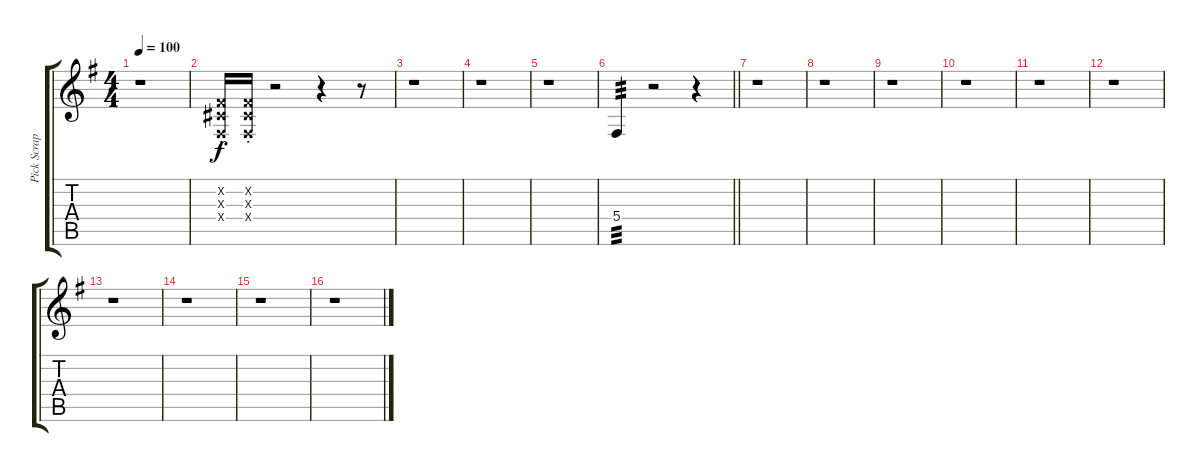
\track ("Pick Scrapes and Slides" "Pick Scrap") {instrument guitarfretnoise}
\staff {score tabs}
\tuning (Eb4 Bb3 Gb3 Db3 Ab2 Eb2) {hide}
\ts (4 4)
\tempo 100
\clef g2
\ks g
r.1{dy f} |
(8.2{st x} 7.3{st x} 5.4{st x}).16 (8.2{st x} 7.3{st x} 5.4{st x}).16 r.2 r.4 r.8 |
r.1 |
r.1 |
r.1 |
\barLineRight lightlight
5.4.4{tp 3} r.2 r.4 |
r.1 |
r.1 |
r.1 |
r.1 |
r.1 |
r.1 |
r.1 |
r.1 |
r.1 |
r.1
